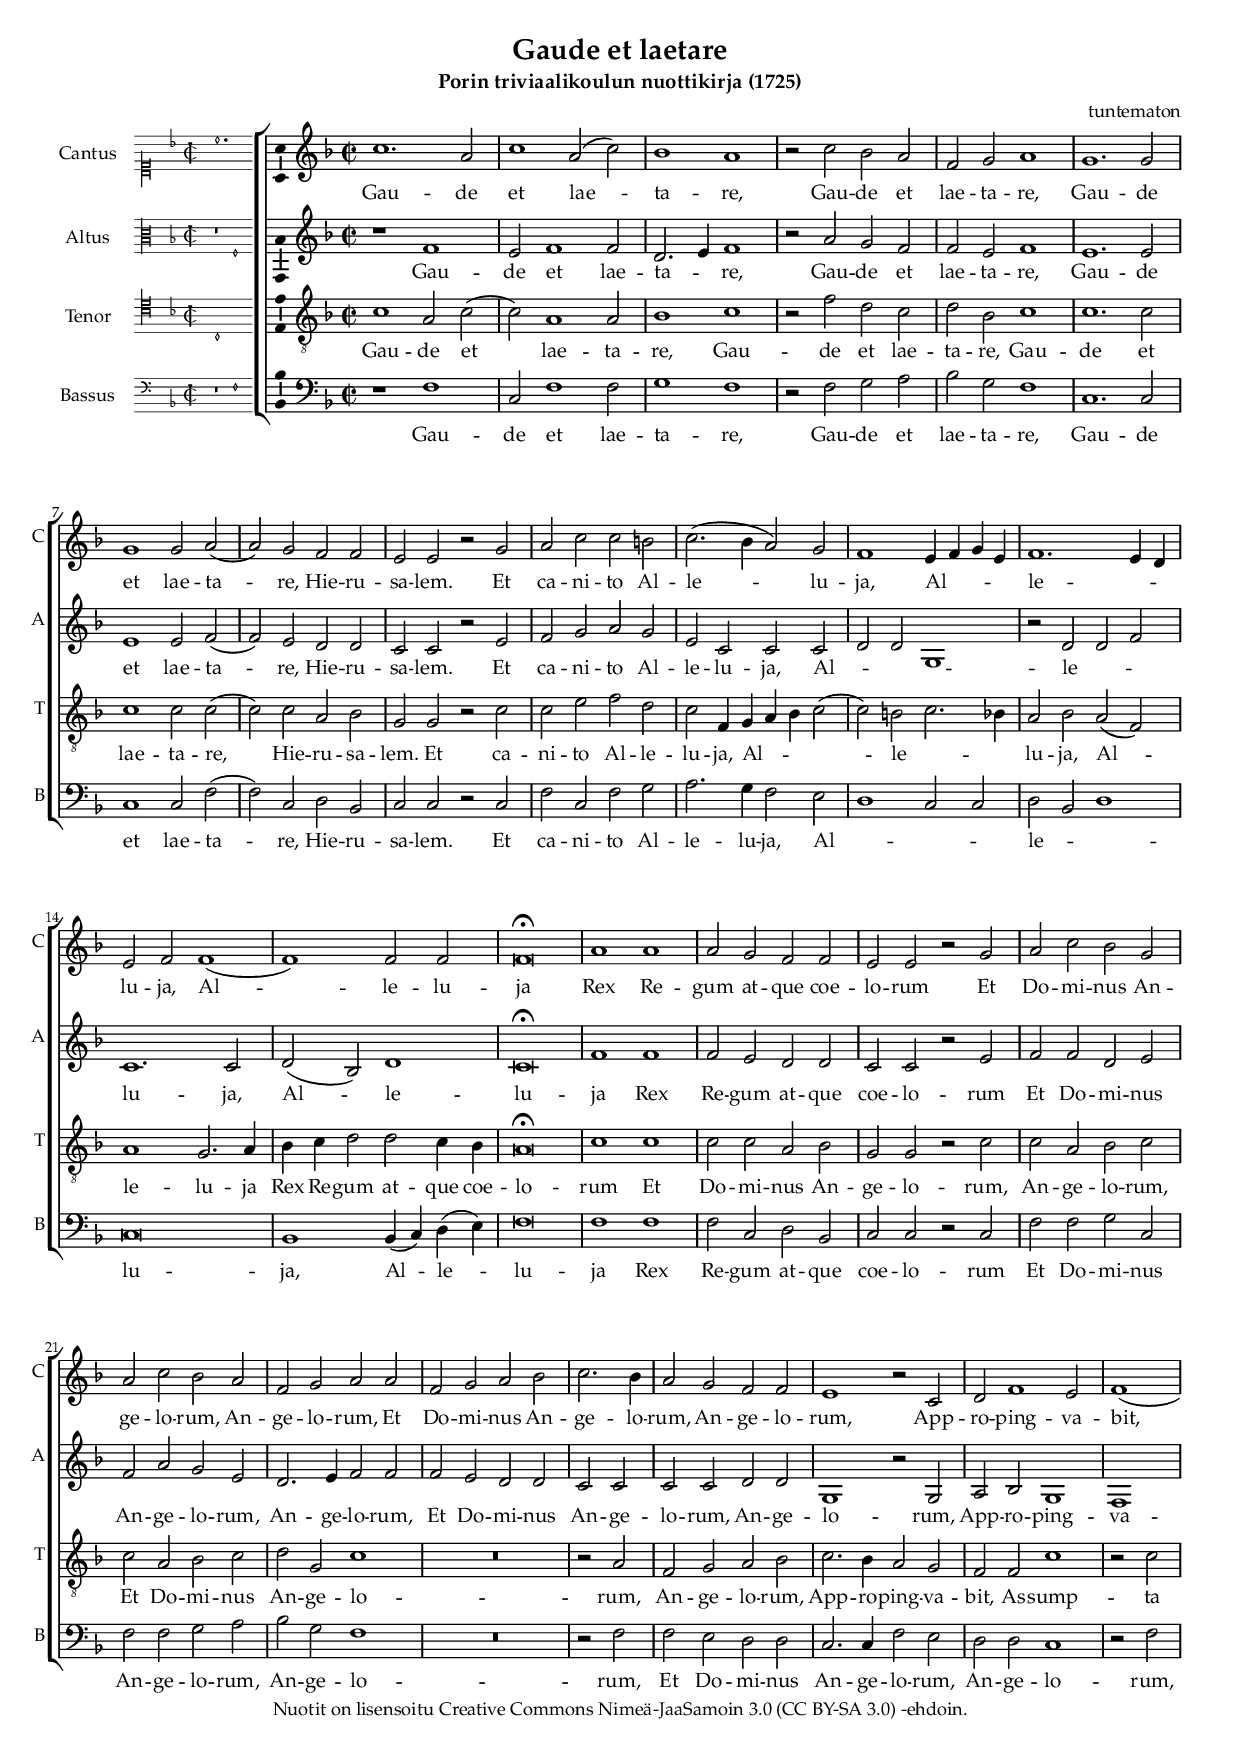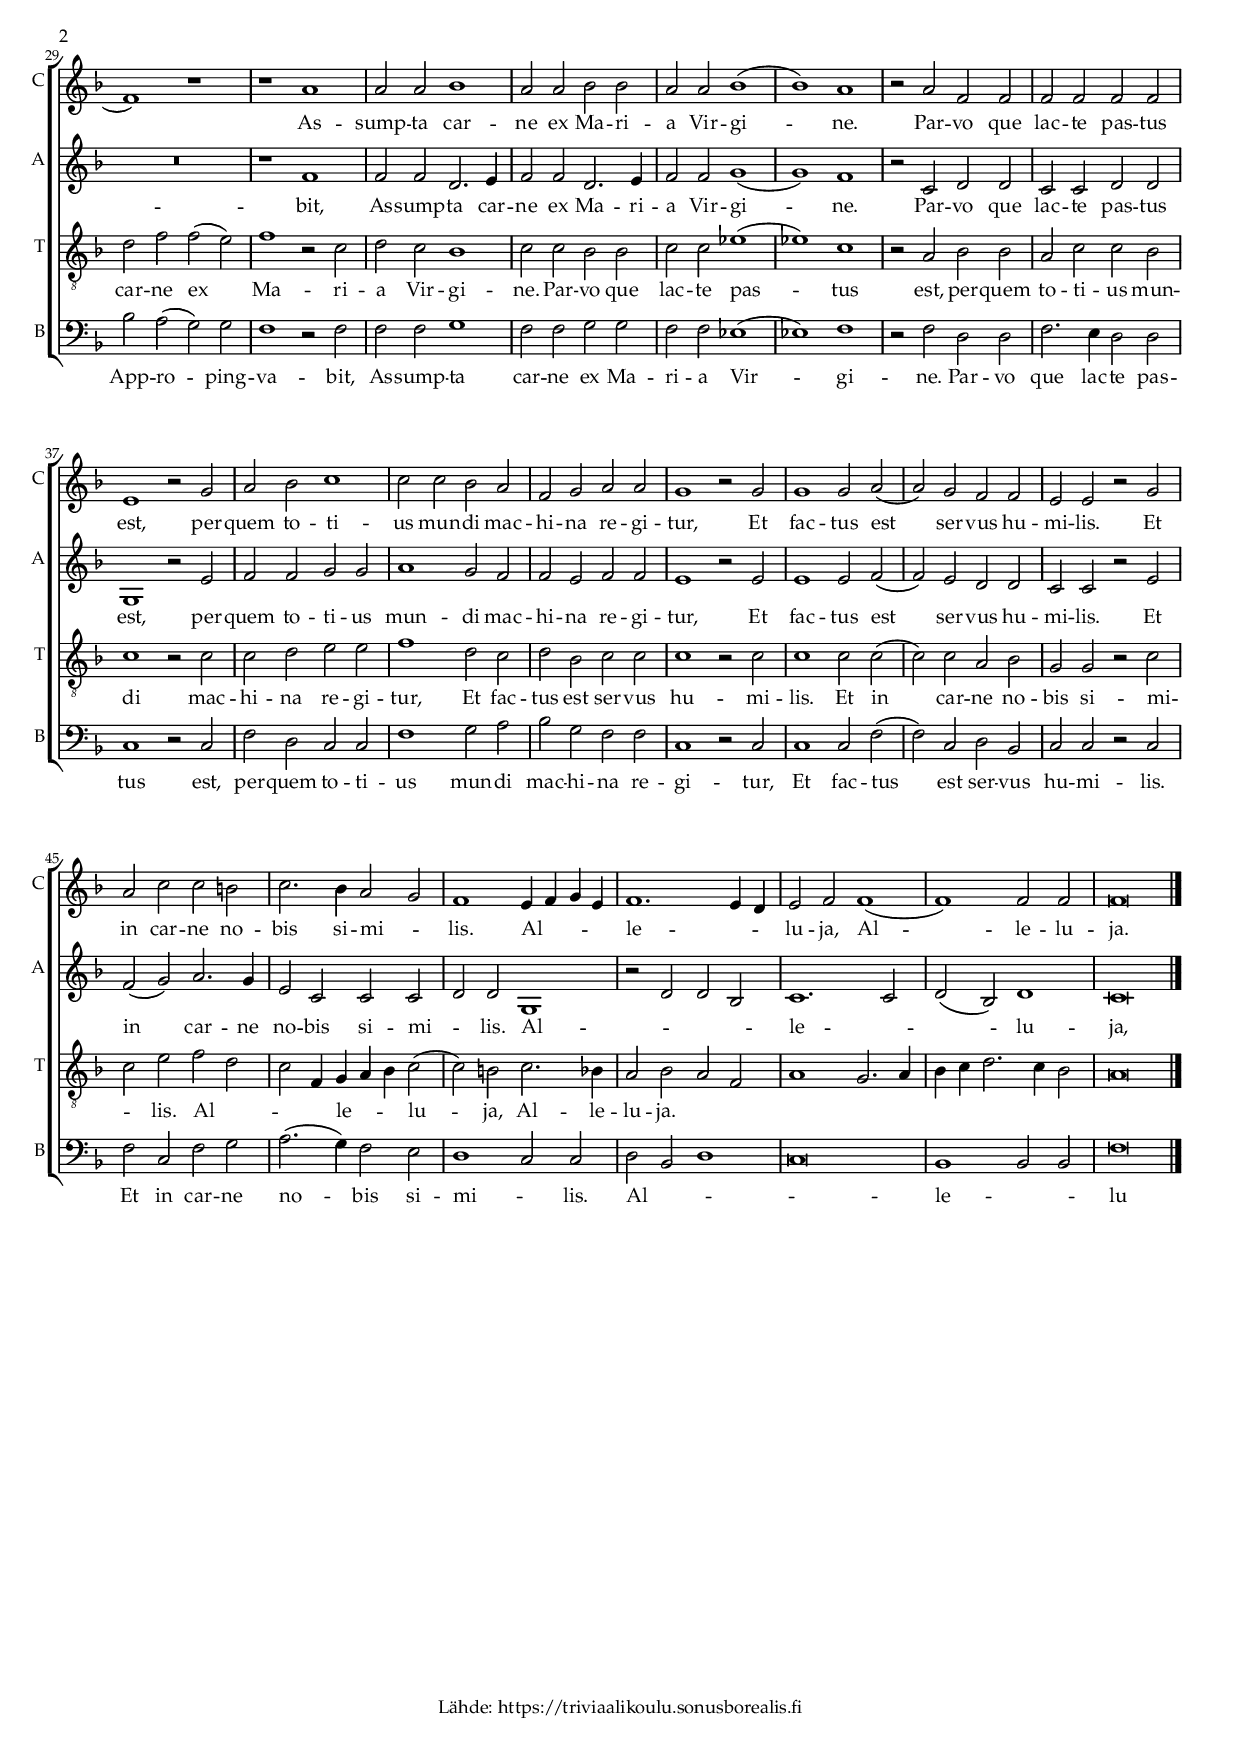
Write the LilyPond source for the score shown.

\version "2.19.80"
\include "suomi.ly"

#(set-global-staff-size 16)

global = {
%  \numericTimeSignature
  \time 2/2
%	\set Timing.measureLength = #(ly:make-moment 4/2)
%  \autoBeamOff
  \key f \major
  \set Staff.midiInstrument = #"voice oohs"
}


SopranoMusic = \relative c'' {
	\set Staff.instrumentName = #"Cantus"
	\set Staff.shortInstrumentName = "C"

	\incipit { \clef "mensural-c1" \key f \major \time 2/2 c''1. }

  \set Timing.measureLength = #(ly:make-moment 4/2)
	c1. a2 | c1 a2( c) | b1 a | r2 c b a | f g a1 |
  g1. g2 | g1 g2 a( | a) g f f | e e r g | a c c h |
  c2.( b4 a2) g | f1 e4 f g e | f1. e4 d | e2 f f1( | f) f2 f2 | f\breve\fermata |
% 2
  a1 a | a2 g f f | e e r g | a c b g |
  a c b a | f g a a | f g a b |
  \set Timing.measureLength = #(ly:make-moment 2/2)
  c2. b4 |
  \set Timing.measureLength = #(ly:make-moment 4/2)
  a2 g f f | e1 r2 c | d f1 e2 |
  \set Timing.measureLength = #(ly:make-moment 2/2)
  f1( |
  \set Timing.measureLength = #(ly:make-moment 4/2)
  f) r | r a | a2 a b1 | a2 a b b | a a b1( | b) a |
% 3
  r2 a f f | f f f f | e1 r2 g | a b c1 |
  c2 c b a | f g a a | g1 r2 g | g1 g2 a( | a) g f f | e e r g |
  a c c h | c2. b4 a2 g | f1  e4 f g e | f1. e4 d | e2 f f1( |
  f) f2 f | f\breve \bar "|."
}

stanzaOneLyrics = \lyricmode {
	Gau -- de et lae -- ta -- re, Gau -- de et lae -- ta -- re,
  Gau -- de et lae -- ta -- re, Hie -- ru -- sa -- lem.
  Et ca -- ni -- to Al -- le -- lu -- ja,
  Al -- _ _ _ le -- _ _  lu -- ja, Al -- le -- lu -- ja

  Rex Re -- gum at -- que coe -- lo -- rum
  Et Do -- mi -- nus An -- ge -- lo -- rum,
  An -- ge -- lo -- rum,
  Et Do -- mi -- nus An -- ge -- lo -- rum,
  An -- ge -- lo -- rum,
  App -- ro -- ping -- va -- bit,
  As -- sump -- ta car -- ne ex Ma -- ri -- a Vir -- gi -- ne.
  Par -- vo que lac -- te pas -- tus est,
  per -- quem to -- ti -- us mun -- di
  mac -- hi -- na re -- gi -- tur,

  Et fac -- tus est ser -- vus hu -- mi -- lis.
  Et in car -- ne no -- bis si -- mi -- _ lis.
  Al -- _ _ _ le -- _ _  lu -- ja,
  Al -- le -- lu -- ja.
}

stanzaOneLyricsAlto = \lyricmode {
	Gau -- de et lae -- ta -- re, Gau -- de et lae -- ta -- re,
  Gau -- de et lae -- ta -- re, Hie -- ru -- sa -- lem.
  Et ca -- ni -- to Al -- le -- lu -- ja, Al -- le -- lu -- ja,
  Al -- le -- lu -- ja, Al -- le -- lu -- ja

  Rex Re -- gum at -- que coe -- lo -- rum
  Et Do -- mi -- nus An -- ge -- lo -- rum,
  An -- ge -- lo -- rum,
  Et Do -- mi -- nus An -- ge -- lo -- rum,
  An -- ge -- lo -- rum,
  App -- ro -- ping -- va -- bit,

  As -- sump -- ta car -- _ ne ex Ma -- ri -- a Vir -- gi -- ne.
  Par -- vo que lac -- te pas -- tus est,
  per -- quem to -- ti -- us mun -- di
  mac -- hi -- na re -- gi -- tur,

  Et fac -- tus est ser -- vus hu -- mi -- lis.
  Et in car -- _ _ ne no -- bis si -- mi -- lis.
  Al -- le -- lu -- ja,
  Al -- le -- lu -- ja.
}

stanzaOneLyricsTenore = \lyricmode {
	Gau -- de et __ _ lae -- ta -- re, Gau -- de et lae -- ta -- re,
  Gau -- de et lae -- ta -- re, Hie -- ru -- sa -- lem.
  Et ca -- ni -- to Al -- le -- _ _ _ _ _ lu -- ja, __ _ _
  Al -- le -- lu -- ja,
  Al -- le -- _ _ lu -- _ _ ja.

  Rex Re -- gum at -- que coe -- lo -- rum
  Et Do -- mi -- nus An -- ge -- lo -- rum,
  An -- ge -- lo -- rum,
  Et Do -- mi -- nus An -- ge -- lo -- rum,
  An -- ge -- lo -- rum,
  App -- ro -- ping -- va -- bit,

  As -- sump -- ta car -- ne ex Ma -- ri -- a Vir -- gi -- ne.
  Par -- vo que lac -- te pas -- tus est,
  per -- quem to -- ti -- us mun -- di
  mac -- hi -- na re -- gi -- tur,

  Et fac -- tus est ser -- vus hu -- mi -- lis.
  Et in car -- ne no -- bis si -- _ _ _ _ mi -- lis.
  Al -- le -- _ lu -- ja,
  Al -- le -- _ _ _ _ _ lu -- ja.
}

stanzaOneLyricsBass = \lyricmode {
	Gau -- de et lae -- ta -- re, Gau -- de et lae -- ta -- re,
  Gau -- de et lae -- ta -- re, Hie -- ru -- sa -- lem.
  Et ca -- ni -- to Al -- le -- _ _ lu -- ja,
  Al -- le -- lu -- _ _ ja,
  Al -- le -- lu -- ja.

  Rex Re -- gum at -- que coe -- lo -- rum
  Et Do -- mi -- nus An -- ge -- lo -- rum,
  An -- ge -- lo -- rum,
  Et Do -- mi -- nus An -- ge -- lo -- rum,
  An -- ge -- lo -- rum,
  App -- ro -- ping -- va -- bit,

  As -- sump -- ta car -- ne ex Ma -- ri -- a Vir -- gi -- ne.
  Par -- vo que lac -- te pas -- tus est,
  per -- quem to -- ti -- us mun -- di
  mac -- hi -- na re -- gi -- tur,

  Et fac -- tus est ser -- vus hu -- mi -- lis.
  Et in car -- ne no -- bis si -- mi -- lis.
  Al -- le -- lu -- _ _ ja,
  Al -- le -- lu -- ja.
}

AltoMusic = \relative c' {
	\set Staff.instrumentName = #"Altus"
	\set Staff.shortInstrumentName = "A"

	\incipit { \clef "mensural-c3" \key f \major \time 2/2 r1 f }

  \set Timing.measureLength = #(ly:make-moment 4/2)
	r1 f | e2 f1 f2 | \omit Slur d2.( e4) f1 |
  r2 a g f | f e f1 |
  \undo \omit Slur
  e1. e2 | e1 e2 f( | f) e d d | c c r e | f g a g |
  e c c c | d d g,1 | r2 d' d f | c1. c2 |
  \undo \omit Slur d( b) d1 | c\breve\fermata |
% 2
  f1 f | f2 e d d | c c r e | f f d e |
  f a g e | d2. e4 f2 f | f e d d |
  \set Timing.measureLength = #(ly:make-moment 2/2)
  c c |
  \set Timing.measureLength = #(ly:make-moment 4/2)
  c c d d | g,1 r2 g | a b g1 |
  \set Timing.measureLength = #(ly:make-moment 2/2)
  f |
  \set Timing.measureLength = #(ly:make-moment 4/2)
  R\breve | r1 f' | f2 f d2. e4 | f2 f d2. e4 | f2 f g1( | g) f |
% 3
  r2 c d d | c c d d | g,1 r2 e'2 | f f g g |
  a1 g2 f | f e f f | e1 r2 e | e1 e2 f( | f) e d d | c c r e |
  f( g) a2. g4 | e2 c c c | d d g,1 | r2 d' d b c1. c2 |
  d( b) d1 | c\breve \bar "|."
}

TenoreMusic = \relative c' {
	\set Staff.instrumentName = #"Tenor"
	\set Staff.shortInstrumentName = "T"

	\incipit { \clef "mensural-c4" \key f \major \time 2/2 c1 }

	\clef "treble_8"
  \set Timing.measureLength = #(ly:make-moment 4/2)
	c1 a2 c( | c) a1 a2 | b1 c | r2 f d c | d b c1 |
  c1. c2 | c1 c2 c( | c) c a b | g g r c | c e f d |
  c f,4 g a b c2( | c) h c2. b4 | a2 b a( f) | a1 g2. a4 |
  b c d2 d c4 b | a\breve\fermata |
% 2
  c1 c | c2 c a b | g g r c | c a b c |
  c a b c | d g, c1 | R\breve |
  \set Timing.measureLength = #(ly:make-moment 2/2)
  r2 a |
  \set Timing.measureLength = #(ly:make-moment 4/2)
  f g a b | c2. b4 a2 g | f f c'1 |
  \set Timing.measureLength = #(ly:make-moment 2/2)
  r2 c |
  \set Timing.measureLength = #(ly:make-moment 4/2)
  d f f( e) | f1 r2 c | d c b1 | c2 c b b | c c es1( | es) c |
% 3
  r2 a b b | a c c b | c1 r2 c | c d e e |
  f1 d2 c | d b c c | c1 r2 c | c1 c2 c( | c) c a b | g g r c |
  c e f d | c f,4 g a b c2( | c) h c2. b4 | a2 b a f |
  a1 g2. a4 | b c d2. c4 b2 | a\breve \bar "|."
}

BassMusic = \relative c {
	\set Staff.instrumentName = #"Bassus"
	\set Staff.shortInstrumentName = "B"

	\incipit { \clef "mensural-f" \key f \major \time 2/2 r1 f }

	\clef bass
  \set Timing.measureLength = #(ly:make-moment 4/2)
	r1 f | c2 f1 f2 | g1 f | r2 f g a | b g f1 |
  c1. c2 | c1 c2 f( | f) c d b | c c r c | f c f g |
  a2. g4 f2 e | d1 c2 c | d b d1 | c\breve | b1 b4( c) d( e) | f\breve |
% 2
  f1 f | f2 c d b | c c r c | f f g c, | f f g a | b g f1 | R\breve |
  \set Timing.measureLength = #(ly:make-moment 2/2)
  r2 f |
  \set Timing.measureLength = #(ly:make-moment 4/2)
  f e d d | c2. c4 f2 e | d d c1 |
  \set Timing.measureLength = #(ly:make-moment 2/2)
  r2 f |
  \set Timing.measureLength = #(ly:make-moment 4/2)
  b a( g) g | f1 r2 f | f f g1 | f2 f g g | f f es1( | es) f |
% 3
  r2 f d d | f2. e4 d2 d | c1 r2 c | f d c c |
  f1 g2 a | b g f f | c1 r2 c | c1 c2 f( | f) c d b | c c r c |
  f c f g | a2.( g4) f2 e | d1 c2 c | d b d1 | c\breve |
  b1 b2 b | f'\breve \bar "|."
}

\include "gaude-et-laetare.header.ily"


\score {
  \new ChoirStaff <<
    \new Staff <<
      \new Voice = "Soprano" {
		    \global
        \SopranoMusic
      }
     \new Lyrics \lyricsto "Soprano" {
       \stanzaOneLyrics
     }
    >>
    \new Staff <<
      \new Voice = "Alto" {
        \global
        \AltoMusic
      }
     \new Lyrics \lyricsto "Alto" {
       \stanzaOneLyrics
     }
    >>
    \new Staff <<
      \new Voice = "Tenore" {
        \global
        \TenoreMusic
      }
      \new Lyrics \lyricsto "Tenore" {
       \stanzaOneLyrics
      }
    >>
    \new Staff <<
      \new Voice = "Bass" {
        \global
        \BassMusic
      }
      \new Lyrics \lyricsto "Bass" {
       \stanzaOneLyrics
      }
    >>
  >>
  \midi {
    \tempo 2 = 160
  }
  \layout {
    \context {
      \Voice
      \consists "Ambitus_engraver"
    }
    indent = 3.5\cm
    incipit-width = 2\cm
    \context {
     \Staff \RemoveEmptyStaves
   }
    \context {
     \Score
     \override VerticalAxisGroup.remove-first = ##t
    }
  }
}
